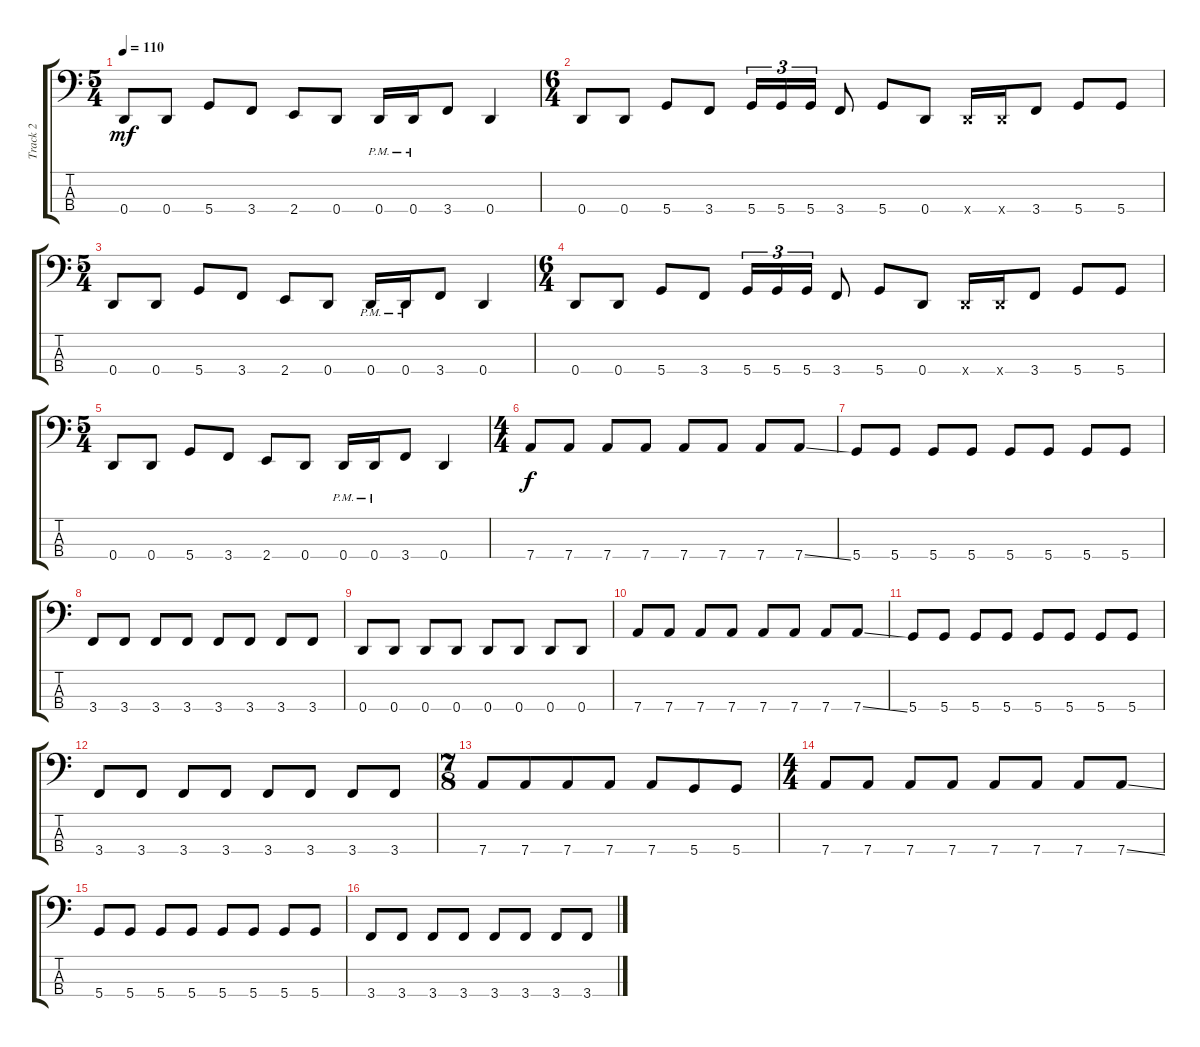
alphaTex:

\track ("Track 2" "Track 2") {instrument electricbasspick}
\staff {score tabs}
\tuning (G2 D2 A1 D1) {hide}
\ts (5 4)
\tempo 110
\clef f4
\ks c
0.4.8{dy mf} 0.4.8 5.4.8 3.4.8 2.4.8 0.4.8 0.4{pm}.16 0.4{pm}.16 3.4.8 0.4.4 |
\ts (6 4)
0.4.8 0.4.8 5.4.8 3.4.8 5.4.16{tu (3 2)} 5.4.16{tu (3 2)} 5.4.16{tu (3 2)} 3.4.8 5.4.8 0.4.8 0.4{x}.16 0.4{x}.16 3.4.8 5.4.8 5.4.8 |
\ts (5 4)
0.4.8 0.4.8 5.4.8 3.4.8 2.4.8 0.4.8 0.4{pm}.16 0.4{pm}.16 3.4.8 0.4.4 |
\ts (6 4)
0.4.8 0.4.8 5.4.8 3.4.8 5.4.16{tu (3 2)} 5.4.16{tu (3 2)} 5.4.16{tu (3 2)} 3.4.8 5.4.8 0.4.8 0.4{x}.16 0.4{x}.16 3.4.8 5.4.8 5.4.8 |
\ts (5 4)
0.4.8 0.4.8 5.4.8 3.4.8 2.4.8 0.4.8 0.4{pm}.16 0.4{pm}.16 3.4.8 0.4.4 |
\ts (4 4)
7.4.8{dy f} 7.4.8 7.4.8 7.4.8 7.4.8 7.4.8 7.4.8 7.4{ss}.8 |
5.4.8 5.4.8 5.4.8 5.4.8 5.4.8 5.4.8 5.4.8 5.4.8 |
3.4.8 3.4.8 3.4.8 3.4.8 3.4.8 3.4.8 3.4.8 3.4.8 |
0.4.8 0.4.8 0.4.8 0.4.8 0.4.8 0.4.8 0.4.8 0.4.8 |
7.4.8 7.4.8 7.4.8 7.4.8 7.4.8 7.4.8 7.4.8 7.4{ss}.8 |
5.4.8 5.4.8 5.4.8 5.4.8 5.4.8 5.4.8 5.4.8 5.4.8 |
3.4.8 3.4.8 3.4.8 3.4.8 3.4.8 3.4.8 3.4.8 3.4.8 |
\ts (7 8)
7.4.8 7.4.8 7.4.8 7.4.8 7.4.8 5.4.8 5.4.8 |
\ts (4 4)
7.4.8 7.4.8 7.4.8 7.4.8 7.4.8 7.4.8 7.4.8 7.4{ss}.8 |
5.4.8 5.4.8 5.4.8 5.4.8 5.4.8 5.4.8 5.4.8 5.4.8 |
3.4.8 3.4.8 3.4.8 3.4.8 3.4.8 3.4.8 3.4.8 3.4.8
